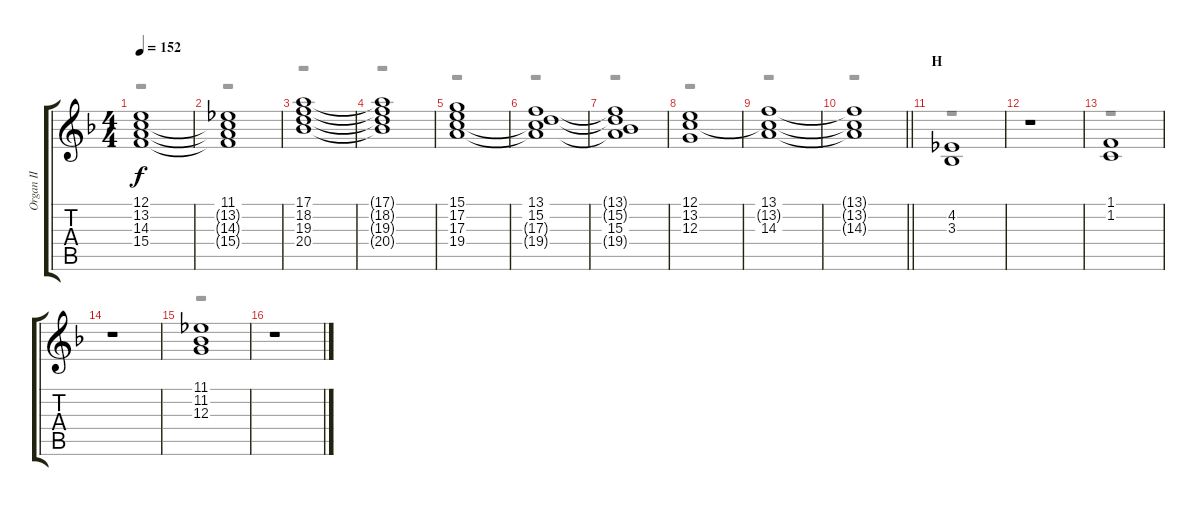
\track ("Organ II" "Organ II") {instrument drawbarorgan}
\staff {score tabs}
\tuning (E4 B3 G3 D3 A2 E2) {hide}
\voice
\ts (4 4)
\tempo 152
\clef g2
\ks f
(12.1 13.2 14.3 15.4).1{dy f} |
(11.1 13.2{t} 14.3{t} 15.4{t}).1 |
(17.1 18.2 19.3 20.4).1 |
(17.1{t} 18.2{t} 19.3{t} 20.4{t}).1 |
(15.1 17.2 17.3 19.4).1 |
(13.1 15.2 17.3{t} 19.4{t}).1 |
(13.1{t} 15.2{t} 15.3 19.4{t}).1 |
(12.1 13.2 12.3).1 |
(13.1 13.2{t} 14.3).1 |
\barLineRight lightlight
(13.1{t} 13.2{t} 14.3{t}).1 |
\section ("" "H")
(4.2 3.3).1 |
r.1 |
(1.1 1.2).1 |
r.1 |
(11.1 11.2 12.3).1 |
r.1
\voice
\clef g2
\ottava regular
\simile none
\ks f
r.1{dy f} |
r.1 |
r.1 |
r.1 |
r.1 |
r.1 |
r.1 |
r.1 |
r.1 |
\barLineRight lightlight
r.1 |
r.1 |
r.1 |
r.1 |
r.1 |
r.1 |
r.1
